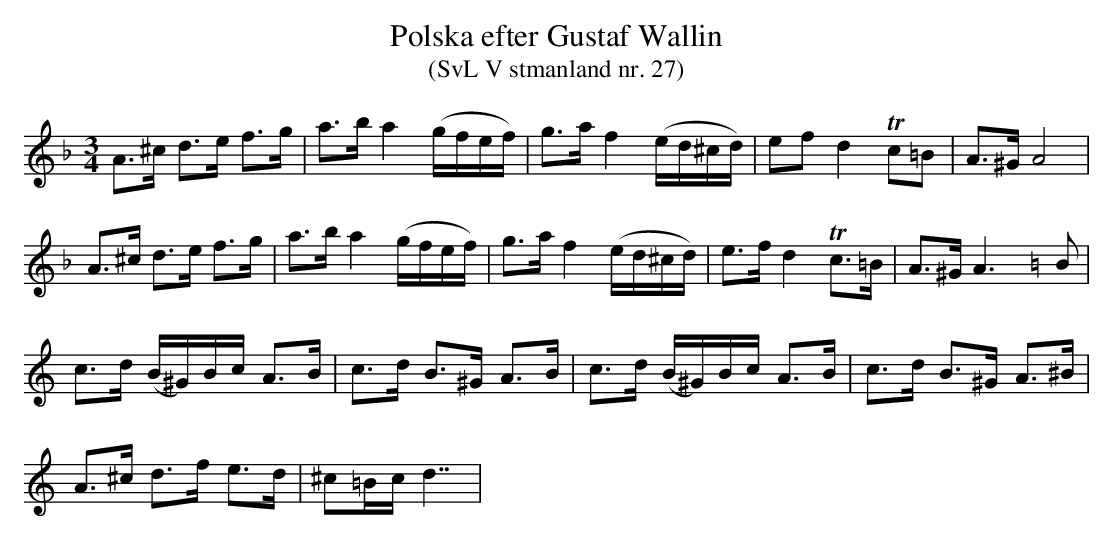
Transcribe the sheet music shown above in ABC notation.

X:1
T: Polska efter Gustaf Wallin
T: (SvL V stmanland nr. 27)
M: 3/4
L: 1/16
K: Dm
A2>^c2 d2>e2 f2>g2 | a2>b2 a4 (gfef) | g2>a2 f4 (ed^cd) | e2f2 d4 Tc2=B2 | A2>^G2 A8 |
A2>^c2 d2>e2 f2>g2 | a2>b2 a4 (gfef) | g2>a2 f4 (ed^cd) | e2>f2 d4 Tc2>=B2 | A2>^G2 A6 [K:Am]B2 |
c2>d2 (B^G)Bc A2>B2 | c2>d2 B2>^G2 A2>B2 | c2>d2 (B^G)Bc A2>B2 | c2>d2 B2>^G2 A2>^B2 |
A2>^c2 d2>f2 e2>d2 | ^c2=Bc d7 |
